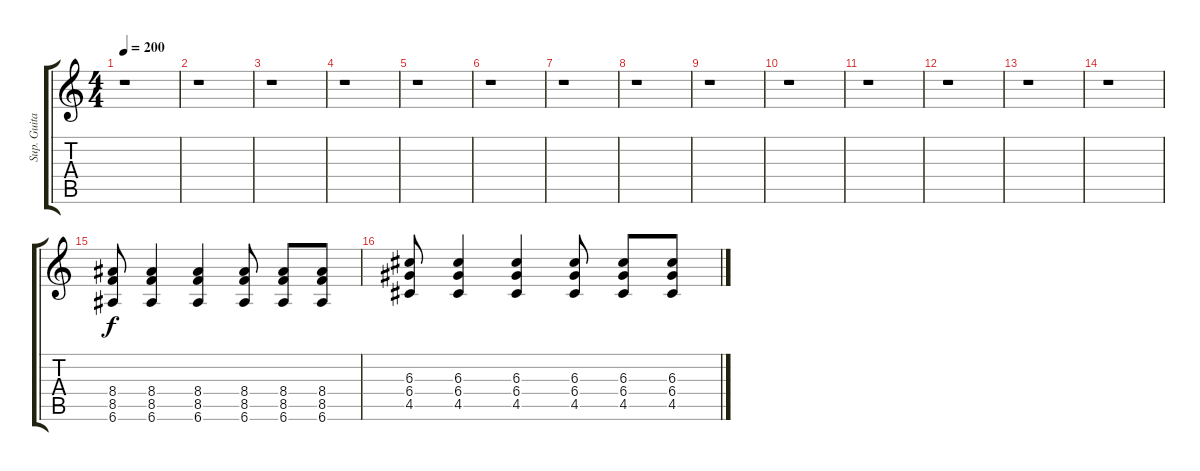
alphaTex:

\track ("Sup. Guitar" "Sup. Guita") {instrument distortionguitar}
\staff {score tabs}
\tuning (E4 B3 G3 D3 A2 E2) {hide}
\ts (4 4)
\tempo 200
\clef g2
\ks c
r.1{dy f} |
r.1 |
r.1 |
r.1 |
r.1 |
r.1 |
r.1 |
r.1 |
r.1 |
r.1 |
r.1 |
r.1 |
r.1 |
r.1 |
(8.4 8.5 6.6).8 (8.4 8.5 6.6).4 (8.4 8.5 6.6).4 (8.4 8.5 6.6).8 (8.4 8.5 6.6).8 (8.4 8.5 6.6).8 |
(6.3 6.4 4.5).8 (6.3 6.4 4.5).4 (6.3 6.4 4.5).4 (6.3 6.4 4.5).8 (6.3 6.4 4.5).8 (6.3 6.4 4.5).8
